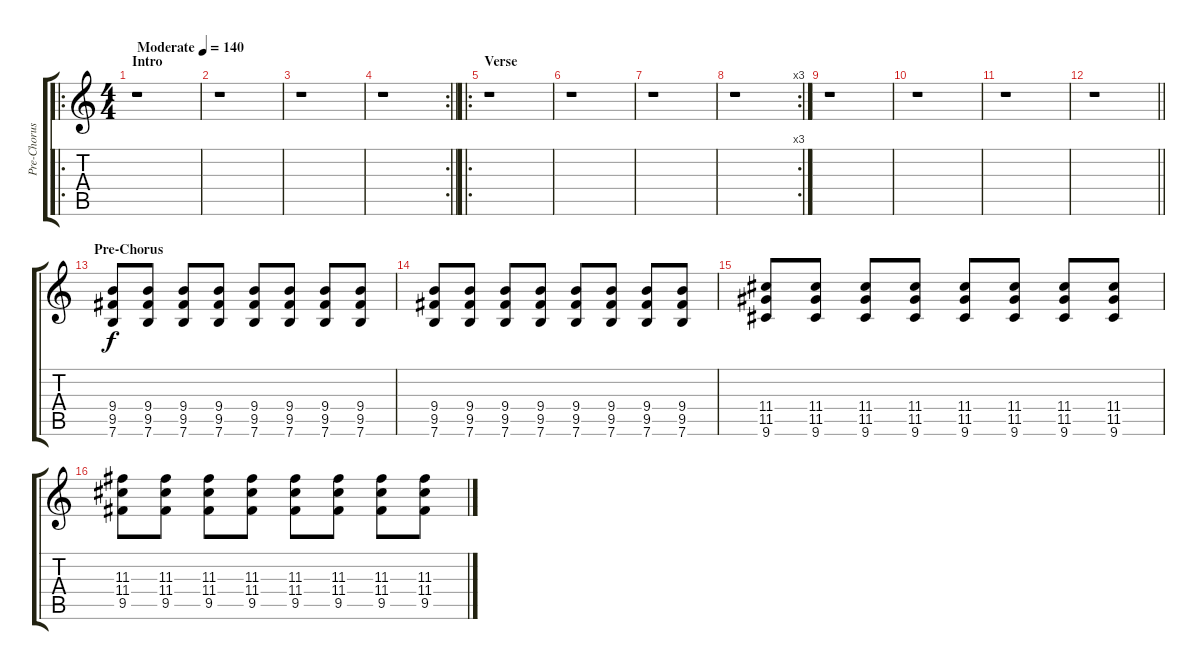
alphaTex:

\track ("Pre-Chorus/Outro Guitar" "Pre-Chorus") {instrument overdrivenguitar}
\staff {score tabs}
\tuning (E4 B3 G3 D3 A2 E2) {hide}
\ro
\ts (4 4)
\section ("" "Intro")
\tempo (140 "Moderate")
\clef g2
\ks c
r.1{dy f instrument overdrivenguitar} |
r.1 |
r.1 |
\rc 2
\barLineRight lightlight
r.1 |
\ro
\section ("" "Verse")
r.1 |
r.1 |
r.1 |
\rc 3
r.1 |
r.1 |
r.1 |
r.1 |
\barLineRight lightlight
r.1 |
\section ("" "Pre-Chorus")
(9.4 9.5 7.6).8 (9.4 9.5 7.6).8 (9.4 9.5 7.6).8 (9.4 9.5 7.6).8 (9.4 9.5 7.6).8 (9.4 9.5 7.6).8 (9.4 9.5 7.6).8 (9.4 9.5 7.6).8 |
(9.4 9.5 7.6).8 (9.4 9.5 7.6).8 (9.4 9.5 7.6).8 (9.4 9.5 7.6).8 (9.4 9.5 7.6).8 (9.4 9.5 7.6).8 (9.4 9.5 7.6).8 (9.4 9.5 7.6).8 |
(11.4 11.5 9.6).8 (11.4 11.5 9.6).8 (11.4 11.5 9.6).8 (11.4 11.5 9.6).8 (11.4 11.5 9.6).8 (11.4 11.5 9.6).8 (11.4 11.5 9.6).8 (11.4 11.5 9.6).8 |
(11.3 11.4 9.5).8 (11.3 11.4 9.5).8 (11.3 11.4 9.5).8 (11.3 11.4 9.5).8 (11.3 11.4 9.5).8 (11.3 11.4 9.5).8 (11.3 11.4 9.5).8 (11.3 11.4 9.5).8
